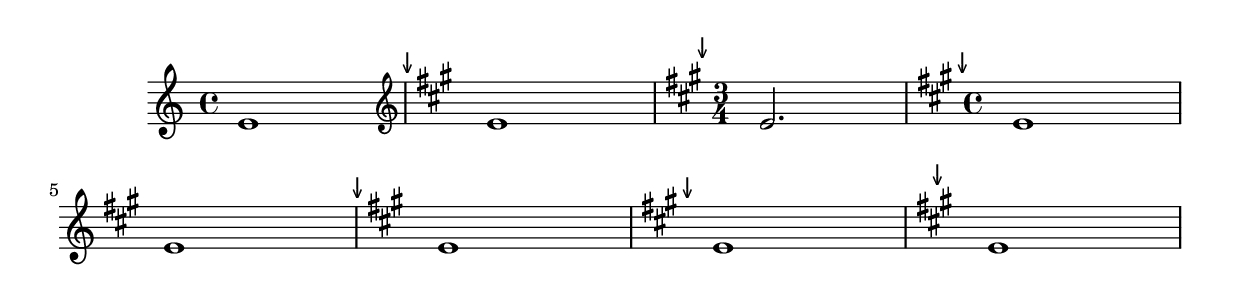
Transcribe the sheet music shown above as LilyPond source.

%% DO NOT EDIT this file manually; it is automatically
%% generated from LSR http://lsr.dsi.unimi.it
%% Make any changes in LSR itself, or in Documentation/snippets/new/ ,
%% and then run scripts/auxiliar/makelsr.py
%%
%% This file is in the public domain.
\version "2.14.0"

\header {
  lsrtags = "text"

%% Translation of GIT committish: 8b93de6ce951b7b14bc7818f31019524295b990f
  texidoces = "
Si están especificadas, las marcas de texto se pueden alinear con
objetos de notación distintos a las líneas divisorias.  Entre estos
objetos se encuentran @code{ambitus}, @code{breathing-sign},
@code{clef}, @code{custos}, @code{staff-bar}, @code{left-edge},
@code{key-cancellation}, @code{key-signature} y @code{time-signature}.

En estos casos, las marcas de texto se centran horizontalmente sobre
el objeto, aunque esto se puede cambiar, como se muestra en la segunda
línea de este ejemplo (en una partitura con varios pentagramas, se
debe hacer este ajuste para todos los pentagramas).

"
  doctitlees = "Alinear marcas con varios objetos de notación"


%% Translation of GIT committish: 0a868be38a775ecb1ef935b079000cebbc64de40
  texidocde = "
Wenn angegeben, können Textzeichen auch an anderen Objekten als Taktstrichen
ausgerichtet werden.  Zu diesen Objekten gehören @code{ambitus},
@code{breathing-sign}, @code{clef}, @code{custos}, @code{staff-bar},
@code{left-edge}, @code{key-cancellation}, @code{key-signature} und
@code{time-signature}.

In diesem Fall werden die Zeichen horizontal über dem Objekt zentriert.
Diese Ausrichtung kann auch geändert werden, wie die zweite Zeile
des Beispiels zeigt.  In einer Partitur mit vielen Systemen sollte
diese Einstellung für alle Systeme gemacht werden.

"

  doctitlede = "Zeichen an verschiedenen Notationsobjekten ausrichten"

%% Translation of GIT committish: 548ef200973bd3d46ea75c5498461d9e5f168334
  texidocfr = "
Les indications textuelles peuvent s'aligner par rapport à d'autres
objets que des barres de mesure, tels que @code{ambitus},
@code{breathing-sign}, @code{clef}, @code{custos}, @code{staff-bar},
@code{left-edge}, @code{key-cancellation}, @code{key-signature}, ou
@code{time-signature}.



Par défaut, les indications textuelles sont alignées avec le milieu
des objets de notation. Bien entendu, vous pouvez modifier les
propriétés des objets en question pour obtenir un autre
résultat comme l'illustre la deuxième ligne de l'exemple.  Dans le cas
de portées multiples, ces réglages doivent être faits pour chacune
d'entre elles.



"
  doctitlefr = "Alignement des indications par rapport à divers objets
de notation"


  texidoc = "
If specified, text marks may be aligned with notation objects other
than bar lines.  These objects include @code{ambitus},
@code{breathing-sign}, @code{clef}, @code{custos}, @code{staff-bar},
@code{left-edge}, @code{key-cancellation}, @code{key-signature}, and
@code{time-signature}.



In such cases, text marks will be horizontally centered above the
object. However this can be changed, as demonstrated on the second line
of this example (in a score with multiple staves, this setting should
be done for all the staves).



"
  doctitle = "Aligning marks with various notation objects"
} % begin verbatim

\relative c' {
  e1

  % the RehearsalMark will be centered above the Clef
  \override Score.RehearsalMark #'break-align-symbols = #'(clef)
  \key a \major
  \clef treble
  \mark "↓"
  e1

  % the RehearsalMark will be centered above the TimeSignature
  \override Score.RehearsalMark #'break-align-symbols = #'(time-signature)
  \key a \major
  \clef treble
  \time 3/4
  \mark \markup { \char ##x2193 }
  e2.

  % the RehearsalMark will be centered above the KeySignature
  \override Score.RehearsalMark #'break-align-symbols = #'(key-signature)
  \key a \major
  \clef treble
  \time 4/4
  \mark \markup { \char ##x2193 }
  e1

  \break
  e1

  % the RehearsalMark will be aligned with the left edge of the KeySignature
  \once \override Score.KeySignature #'break-align-anchor-alignment = #LEFT
  \mark \markup { \char ##x2193 }
  \key a \major
  e1

  % the RehearsalMark will be aligned with the right edge of the KeySignature
  \once \override Score.KeySignature #'break-align-anchor-alignment = #RIGHT
  \key a \major
  \mark \markup { \char ##x2193 }
  e1

  % the RehearsalMark will be aligned with the left edge of the KeySignature
  % and then shifted right by one unit.
  \once \override Score.KeySignature #'break-align-anchor = #1
  \key a \major
  \mark \markup { \char ##x2193 }
  e1
}
